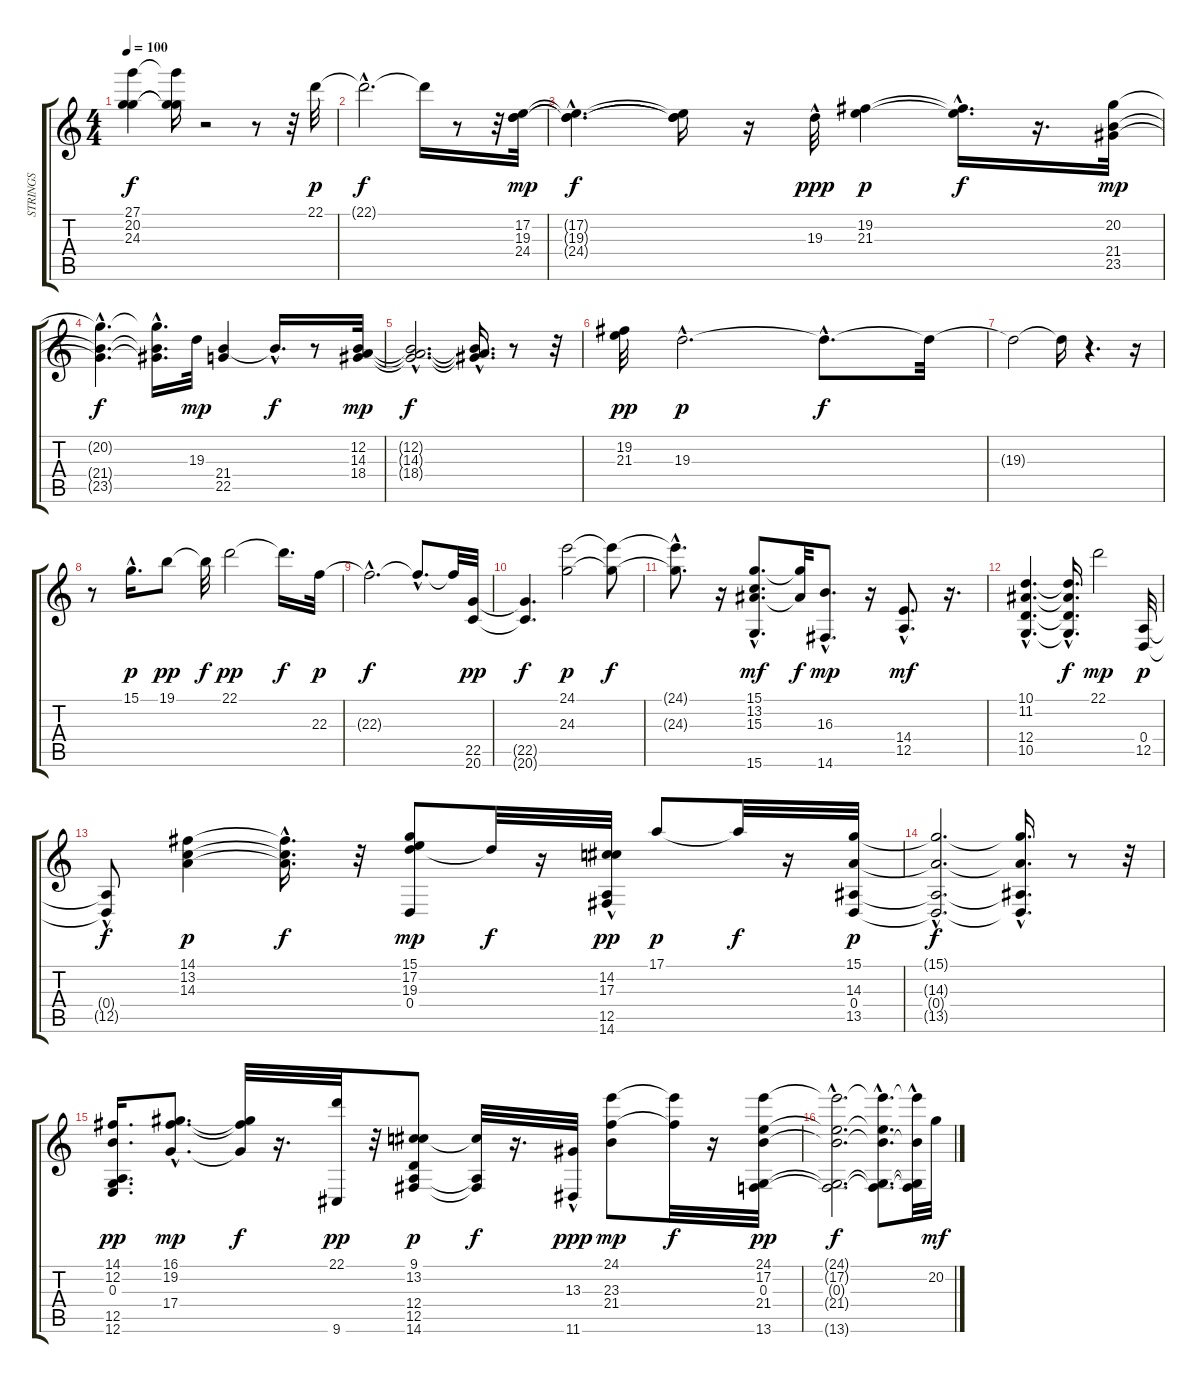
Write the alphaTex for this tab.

\track ("STRINGS" "STRINGS") {instrument cello}
\staff {score tabs}
\tuning (E4 B3 G3 D3 A2 E2) {hide}
\ts (4 4)
\tempo 100
\clef g2
\ks c
(27.1{t} 20.2{t} 24.3{t}).4{dy f} (27.1{t} 20.2{t} 24.3{t}).16 r.2 r.8 r.32 22.1.32{dy p} |
22.1{hac t}.2{d dy f} 22.1{t}.16 r.8 r.32 (17.2 19.3 24.4).32{dy mp} |
(17.2{hac t} 19.3{hac t} 24.4{hac t}).4{d dy f} (17.2{t} 19.3{t} 24.4{t}).16 r.16 19.3{hac}.32{dy ppp} (19.2 21.3).4{dy p} (19.2{hac t} 21.3{hac t}).16{d dy f} r.16{d} (20.2 21.4 23.5).32{dy mp} |
(20.2{hac t} 21.4{hac t} 23.5{hac t}).4{d dy f} (20.2{hac t} 21.4{t} 23.5{t}).16{d} 19.3.32{dy mp} (21.4 22.5).4 21.4{hac t}.16{d dy f} r.8 (12.2 14.3 18.4).32{dy mp} |
(12.2{hac t} 14.3{hac t} 18.4{hac t}).2{d dy f} (12.2{hac t} 14.3{hac t} 18.4{hac t}).16{d} r.8 r.32 |
(19.2 21.3).32{dy pp} 19.3{hac}.2{d dy p} 19.3{hac t}.8{d dy f} 19.3{t}.32 |
19.3{t}.2 19.3{t}.16 r.4{d} r.16 |
r.8 15.1{hac}.16{d dy p} 19.1.8{dy pp} 19.1{t}.32{dy f} 22.1.2{dy pp} 22.1{t}.16{d dy f} 22.3.32{dy p} |
22.3{hac t}.2{d dy f} 22.3{hac t}.8{d} 22.3{t}.32 (22.5 20.6).32{dy pp} |
(22.5{t} 20.6{t}).4{d dy f} (24.1 24.3).2{dy p} (24.1{t} 24.3{t}).8{dy f} |
(24.1{hac t} 24.3{hac t}).8{d} r.16 (15.1{hac} 13.2{hac} 15.3{hac} 15.6{hac}).8{d dy mf} (15.1{t} 15.3{t}).32{dy f} (16.3{hac} 14.6{hac}).8{d dy mp} r.16 (14.4{hac} 12.5{hac}).8{d dy mf} r.16{d} |
(10.1{hac} 11.2{hac} 12.4{hac} 10.5{hac}).4{d} (10.1{t} 11.2{t} 12.4{t} 10.5{hac t}).16{d dy f} 22.1.2{dy mp} (0.4 12.5).32{dy p} |
(0.4{hac t} 12.5{hac t}).8{dy f} (14.1 13.2 14.3).4{dy p} (14.1{hac t} 13.2{hac t} 14.3{hac t}).16{d dy f} r.32 (15.1 17.2 19.3 0.4).8{dy mp} 19.3{t}.32{dy f} r.16 (14.2 17.3 12.5{hac} 14.6{hac}).32{dy pp} 17.1.8{dy p} 17.1{t}.32{dy f} r.16 (15.1 14.3 0.4 13.5).32{dy p} |
(15.1{hac t} 14.3{hac t} 0.4{hac t} 13.5{hac t}).2{d dy f} (15.1{hac t} 14.3{t} 0.4{t} 13.5{t}).16{d} r.8 r.32 |
(14.1 12.2 0.3 12.5 12.6).16{d dy pp} (16.1{hac} 19.2{hac} 17.4{hac}).8{d dy mp} (16.1{t} 19.2{t} 17.4{t}).32{dy f} r.16{d} (22.1 9.6).32{dy pp} r.32 (9.1 13.2 12.4 12.5 14.6).8{dy p} (13.2{t} 12.5{t} 14.6{t}).32{dy f} r.16{d} (13.3{hac} 11.6{hac}).32{dy ppp} (24.1 23.3 21.4).8{dy mp} (24.1{t} 23.3{t}).32{dy f} r.16 (24.1 17.2 0.3 21.4 13.6).32{dy pp} |
(24.1{hac t} 17.2{hac t} 0.3{hac t} 21.4{hac t} 13.6{hac t}).2{d dy f} (24.1{hac t} 17.2{hac t} 0.3{hac t} 21.4{hac t} 13.6{hac t}).8{d} (24.1{hac t} 0.3{hac t} 21.4{hac t} 13.6{hac t}).32 20.2.32{dy mf}
